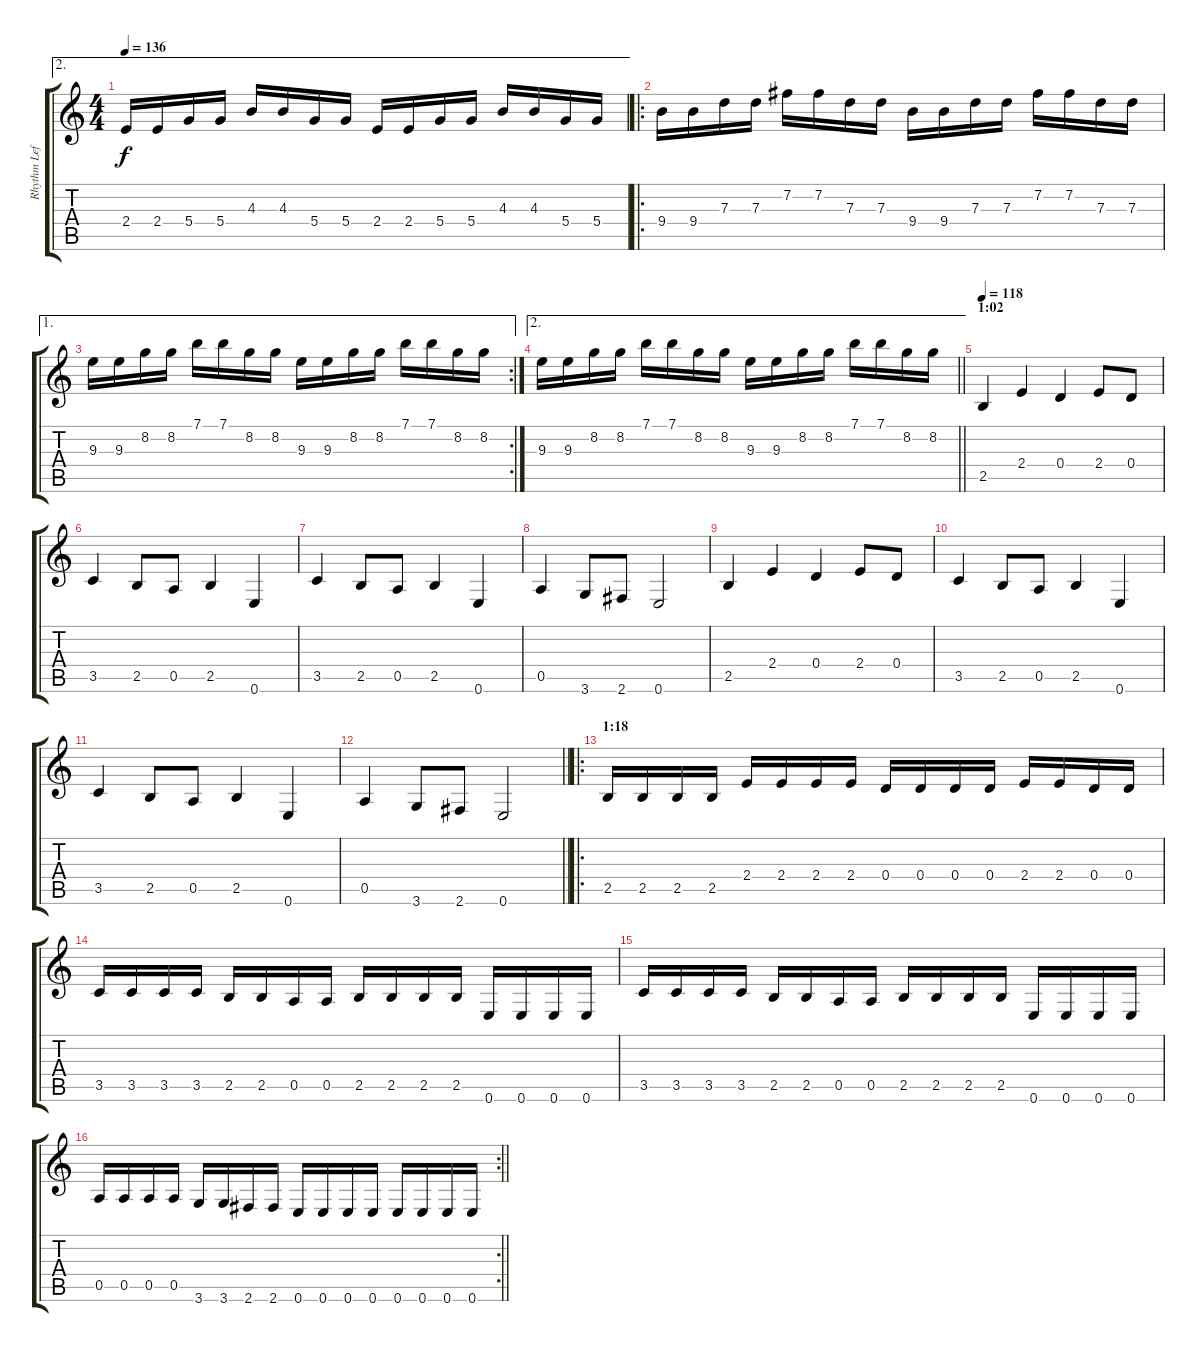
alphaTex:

\track ("Rhythm Left" "Rhythm Lef") {instrument distortionguitar}
\staff {score tabs}
\tuning (E4 B3 G3 D3 A2 E2) {hide}
\ae 2
\ts (4 4)
\tempo 136
\clef g2
\ks c
2.4.16{dy f} 2.4.16 5.4.16 5.4.16 4.3.16 4.3.16 5.4.16 5.4.16 2.4.16 2.4.16 5.4.16 5.4.16 4.3.16 4.3.16 5.4.16 5.4.16 |
\ro
9.4.16 9.4.16 7.3.16 7.3.16 7.2.16 7.2.16 7.3.16 7.3.16 9.4.16 9.4.16 7.3.16 7.3.16 7.2.16 7.2.16 7.3.16 7.3.16 |
\ae 1
\rc 2
9.3.16 9.3.16 8.2.16 8.2.16 7.1.16 7.1.16 8.2.16 8.2.16 9.3.16 9.3.16 8.2.16 8.2.16 7.1.16 7.1.16 8.2.16 8.2.16 |
\ae 2
\barLineRight lightlight
9.3.16 9.3.16 8.2.16 8.2.16 7.1.16 7.1.16 8.2.16 8.2.16 9.3.16 9.3.16 8.2.16 8.2.16 7.1.16 7.1.16 8.2.16 8.2.16 |
\section ("" "1:02")
\tempo 118
2.5.4 2.4.4 0.4.4 2.4.8 0.4.8 |
3.5.4 2.5.8 0.5.8 2.5.4 0.6.4 |
3.5.4 2.5.8 0.5.8 2.5.4 0.6.4 |
0.5.4 3.6.8 2.6.8 0.6.2 |
2.5.4 2.4.4 0.4.4 2.4.8 0.4.8 |
3.5.4 2.5.8 0.5.8 2.5.4 0.6.4 |
3.5.4 2.5.8 0.5.8 2.5.4 0.6.4 |
\barLineRight lightlight
0.5.4 3.6.8 2.6.8 0.6.2 |
\ro
\section ("" "1:18")
2.5.16 2.5.16 2.5.16 2.5.16 2.4.16 2.4.16 2.4.16 2.4.16 0.4.16 0.4.16 0.4.16 0.4.16 2.4.16 2.4.16 0.4.16 0.4.16 |
3.5.16 3.5.16 3.5.16 3.5.16 2.5.16 2.5.16 0.5.16 0.5.16 2.5.16 2.5.16 2.5.16 2.5.16 0.6.16 0.6.16 0.6.16 0.6.16 |
3.5.16 3.5.16 3.5.16 3.5.16 2.5.16 2.5.16 0.5.16 0.5.16 2.5.16 2.5.16 2.5.16 2.5.16 0.6.16 0.6.16 0.6.16 0.6.16 |
\rc 2
\barLineRight lightlight
0.5.16 0.5.16 0.5.16 0.5.16 3.6.16 3.6.16 2.6.16 2.6.16 0.6.16 0.6.16 0.6.16 0.6.16 0.6.16 0.6.16 0.6.16 0.6.16
